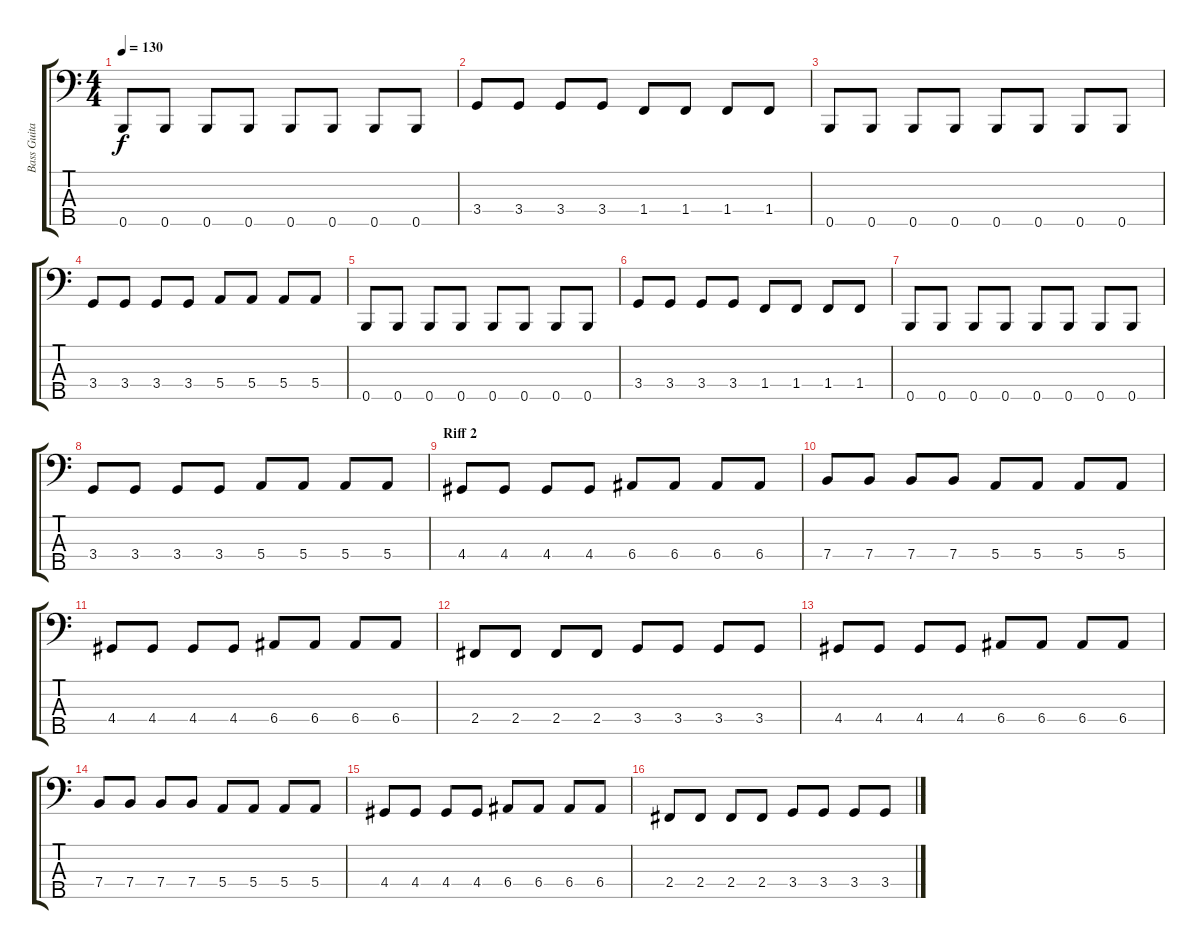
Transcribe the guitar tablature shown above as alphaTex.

\track ("Bass Guitar" "Bass Guita") {instrument electricbasspick}
\staff {score tabs}
\tuning (G2 D2 A1 E1 B0) {hide}
\ts (4 4)
\tempo 130
\clef f4
\ks c
0.5.8{dy f} 0.5.8 0.5.8 0.5.8 0.5.8 0.5.8 0.5.8 0.5.8 |
3.4.8 3.4.8 3.4.8 3.4.8 1.4.8 1.4.8 1.4.8 1.4.8 |
0.5.8 0.5.8 0.5.8 0.5.8 0.5.8 0.5.8 0.5.8 0.5.8 |
3.4.8 3.4.8 3.4.8 3.4.8 5.4.8 5.4.8 5.4.8 5.4.8 |
0.5.8 0.5.8 0.5.8 0.5.8 0.5.8 0.5.8 0.5.8 0.5.8 |
3.4.8 3.4.8 3.4.8 3.4.8 1.4.8 1.4.8 1.4.8 1.4.8 |
0.5.8 0.5.8 0.5.8 0.5.8 0.5.8 0.5.8 0.5.8 0.5.8 |
3.4.8 3.4.8 3.4.8 3.4.8 5.4.8 5.4.8 5.4.8 5.4.8 |
\section ("" "Riff 2")
4.4.8 4.4.8 4.4.8 4.4.8 6.4.8 6.4.8 6.4.8 6.4.8 |
7.4.8 7.4.8 7.4.8 7.4.8 5.4.8 5.4.8 5.4.8 5.4.8 |
4.4.8 4.4.8 4.4.8 4.4.8 6.4.8 6.4.8 6.4.8 6.4.8 |
2.4.8 2.4.8 2.4.8 2.4.8 3.4.8 3.4.8 3.4.8 3.4.8 |
4.4.8 4.4.8 4.4.8 4.4.8 6.4.8 6.4.8 6.4.8 6.4.8 |
7.4.8 7.4.8 7.4.8 7.4.8 5.4.8 5.4.8 5.4.8 5.4.8 |
4.4.8 4.4.8 4.4.8 4.4.8 6.4.8 6.4.8 6.4.8 6.4.8 |
2.4.8 2.4.8 2.4.8 2.4.8 3.4.8 3.4.8 3.4.8 3.4.8
